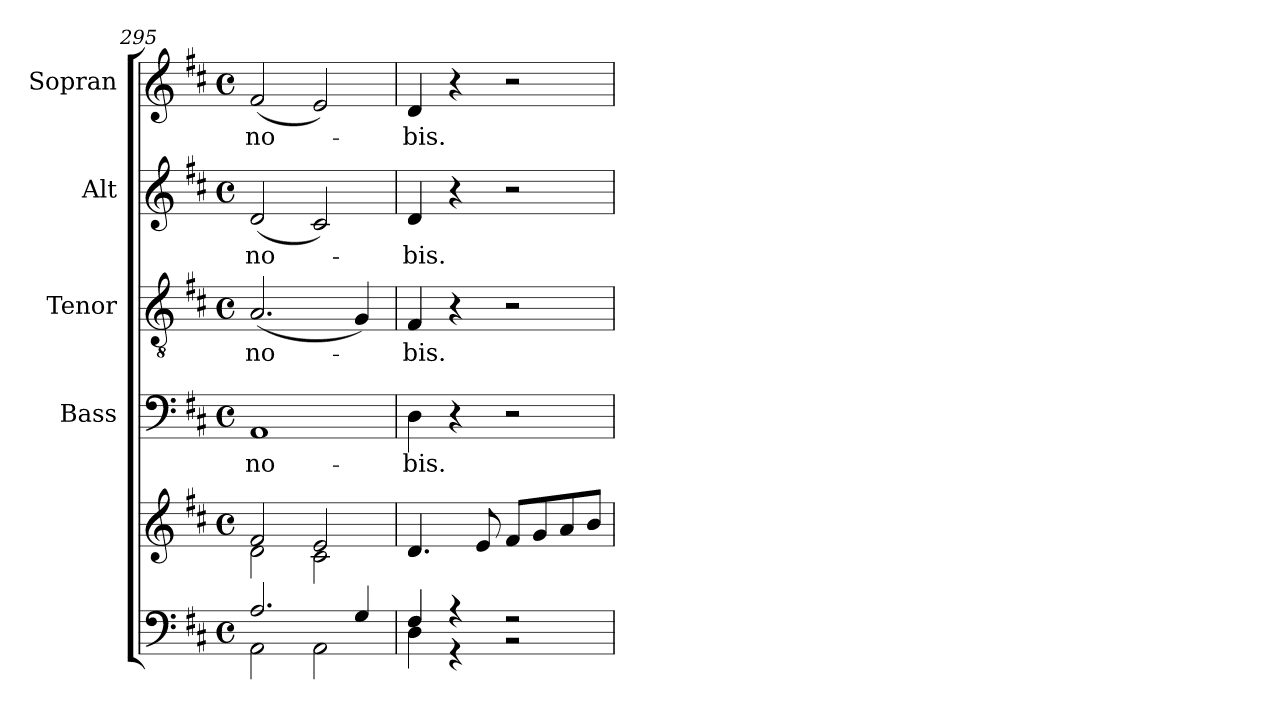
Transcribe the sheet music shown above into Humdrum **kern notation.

**kern	**kern	**kern	**text	**kern	**text	**kern	**text	**kern	**text
*part5	*part5	*part4	*part4	*part3	*part3	*part2	*part2	*part1	*part1
*staff6	*staff5	*staff4	*staff4	*staff3	*staff3	*staff2	*staff2	*staff1	*staff1
*	*	*I"Bass	*	*I"Tenor	*	*I"Alt	*	*I"Sopran	*
*	*	*I'B.	*	*I'T.	*	*I'A.	*	*I'S.	*
*clefF4	*clefG2	*clefF4	*	*clefGv2	*	*clefG2	*	*clefG2	*
*k[f#c#]	*k[f#c#]	*k[f#c#]	*	*k[f#c#]	*	*k[f#c#]	*	*k[f#c#]	*
*D:	*D:	*D:	*	*D:	*	*D:	*	*D:	*
*M4/4	*M4/4	*M4/4	*	*M4/4	*	*M4/4	*	*M4/4	*
*met(c)	*met(c)	*met(c)	*	*met(c)	*	*met(c)	*	*met(c)	*
=295	=295	=295	=295	=295	=295	=295	=295	=295	=295
*^	*^	*	*	*	*	*	*	*	*
!	!	!	!	!	!LO:LY:b	!	!LO:LY:b	!	!LO:LY:b	!	!LO:LY:b
2.A/	2AA\	2f#/	2d\	1AA	no-	(<2.A/	no-	(<2d/	no-	(<2f#/	no-
.	2AA\	2e/	2c#\	.	.	.	.	2c#/)	.	2e/)	.
4G/	.	.	.	.	.	4G/)	.	.	.	.	.
*	*	*v	*v	*	*	*	*	*	*	*	*
=296	=296	=296	=296	=296	=296	=296	=296	=296	=296	=296
!	!	!	!	!LO:LY:b	!	!LO:LY:b	!	!LO:LY:b	!	!LO:LY:b
4F#/	4D\	4.d/	4D\	-bis.	4F#/	-bis.	4d/	-bis.	4d/	-bis.
4r	4r	.	4r	.	4r	.	4r	.	4r	.
.	.	8e/	.	.	.	.	.	.	.	.
2r	2r	8f#/L	2r	.	2r	.	2r	.	2r	.
.	.	8g/	.	.	.	.	.	.	.	.
.	.	8a/	.	.	.	.	.	.	.	.
.	.	8b/J	.	.	.	.	.	.	.	.
*v	*v	*	*	*	*	*	*	*	*	*
=	=	=	=	=	=	=	=	=	=
*-	*-	*-	*-	*-	*-	*-	*-	*-	*-
